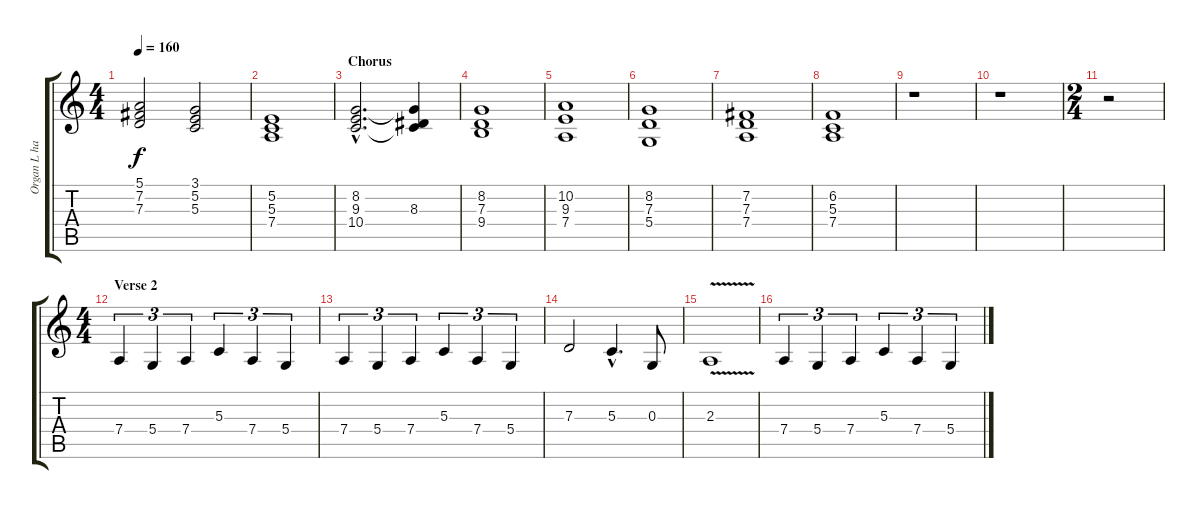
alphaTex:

\track ("Organ L hand" "Organ L ha") {instrument rockorgan}
\staff {score tabs}
\tuning (E4 B3 G3 D3 A2 E2) {hide}
\ts (4 4)
\tempo 160
\clef g2
\ks c
(5.1 7.2 7.3).2{dy f} (3.1 5.2 5.3).2 |
(5.2 5.3 7.4).1 |
\section ("" "Chorus")
(8.2{hac} 9.3{hac} 10.4{hac}).2{d} (8.2{t} 8.3 10.4{t}).4 |
(8.2 7.3 9.4).1 |
(10.2 9.3 7.4).1 |
(8.2 7.3 5.4).1 |
(7.2 7.3 7.4).1 |
(6.2 5.3 7.4).1 |
r.1 |
r.1 |
\ts (2 4)
r.2 |
\ts (4 4)
\section ("" "Verse 2")
7.4.4{tu (3 2)} 5.4.4{tu (3 2)} 7.4.4{tu (3 2)} 5.3.4{tu (3 2)} 7.4.4{tu (3 2)} 5.4.4{tu (3 2)} |
7.4.4{tu (3 2)} 5.4.4{tu (3 2)} 7.4.4{tu (3 2)} 5.3.4{tu (3 2)} 7.4.4{tu (3 2)} 5.4.4{tu (3 2)} |
7.3.2 5.3{hac}.4{d} 0.3.8 |
2.3{v}.1 |
7.4.4{tu (3 2)} 5.4.4{tu (3 2)} 7.4.4{tu (3 2)} 5.3.4{tu (3 2)} 7.4.4{tu (3 2)} 5.4.4{tu (3 2)}
